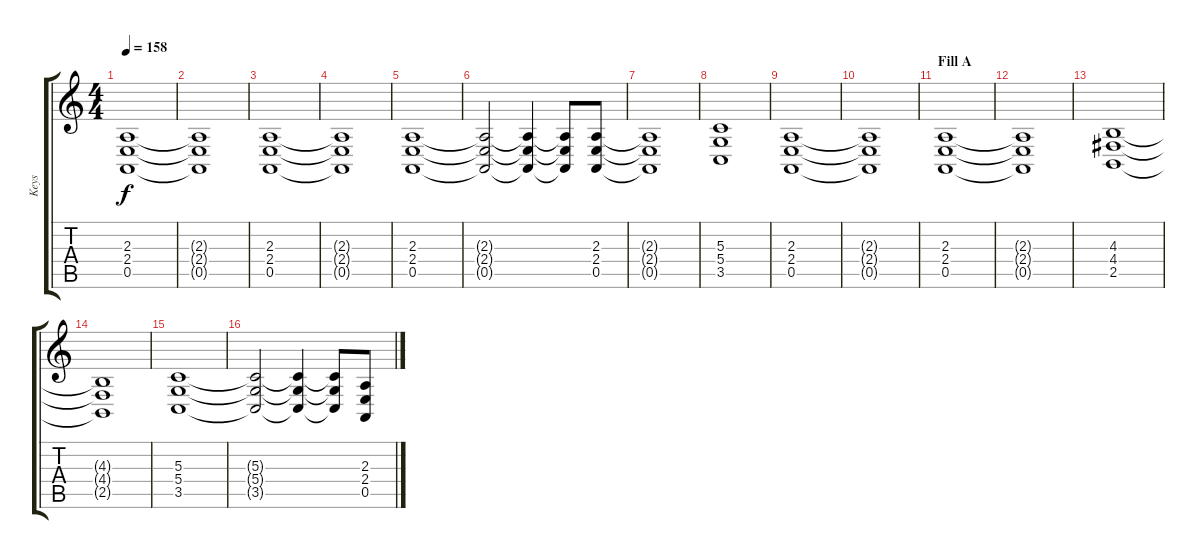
\track ("Keys" "Keys") {instrument drawbarorgan}
\staff {score tabs}
\tuning (E4 B3 G3 D3 A2 E2) {hide}
\ts (4 4)
\tempo 158
\clef g2
\ks c
(2.3 2.4 0.5).1{dy f} |
(2.3{t} 2.4{t} 0.5{t}).1 |
(2.3 2.4 0.5).1 |
(2.3{t} 2.4{t} 0.5{t}).1 |
(2.3 2.4 0.5).1 |
(2.3{t} 2.4{t} 0.5{t}).2 (2.3{t} 2.4{t} 0.5{t}).4 (2.3{t} 2.4{t} 0.5{t}).8 (2.3 2.4 0.5).8 |
(2.3{t} 2.4{t} 0.5{t}).1 |
(5.3 5.4 3.5).1 |
(2.3 2.4 0.5).1 |
(2.3{t} 2.4{t} 0.5{t}).1 |
\section ("" "Fill A")
(2.3 2.4 0.5).1{volume 6} |
(2.3{t} 2.4{t} 0.5{t}).1 |
(4.3 4.4 2.5).1 |
(4.3{t} 4.4{t} 2.5{t}).1 |
(5.3 5.4 3.5).1 |
(5.3{t} 5.4{t} 3.5{t}).2 (5.3{t} 5.4{t} 3.5{t}).4 (5.3{t} 5.4{t} 3.5{t}).8 (2.3 2.4 0.5).8
